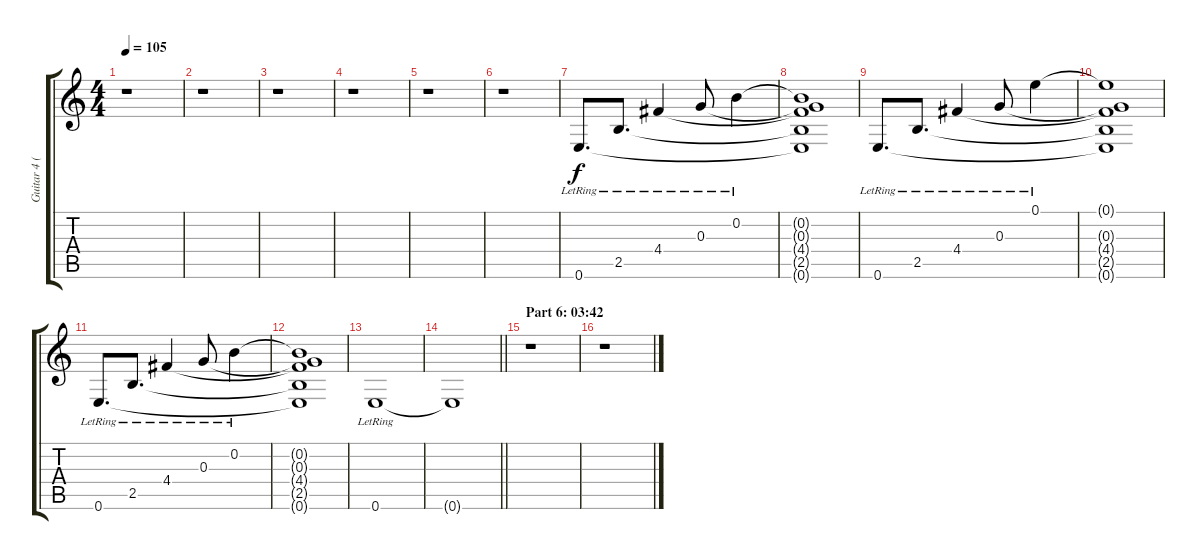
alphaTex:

\track ("Guitar 4 (Clean)" "Guitar 4 (") {instrument electricguitarjazz}
\staff {score tabs}
\tuning (E4 B3 G3 D3 A2 E2) {hide}
\ts (4 4)
\tempo 105
\clef g2
\ks c
r.1{dy f} |
r.1 |
r.1 |
r.1 |
r.1 |
r.1 |
0.6{lr}.8{d volume 10 instrument electricguitarjazz} 2.5{lr}.8{d} 4.4{lr}.4 0.3{lr}.8 0.2{lr}.4 |
(0.2{t} 0.3{t} 4.4{t} 2.5{t} 0.6{t}).1 |
0.6{lr}.8{d} 2.5{lr}.8{d} 4.4{lr}.4 0.3{lr}.8 0.1{lr}.4 |
(0.1{t} 0.3{t} 4.4{t} 2.5{t} 0.6{t}).1 |
0.6{lr}.8{d} 2.5{lr}.8{d} 4.4{lr}.4 0.3{lr}.8 0.2{lr}.4 |
(0.2{t} 0.3{t} 4.4{t} 2.5{t} 0.6{t}).1 |
0.6{lr}.1 |
\barLineRight lightlight
0.6{t}.1 |
\section ("" "Part 6: 03:42")
r.1 |
r.1
